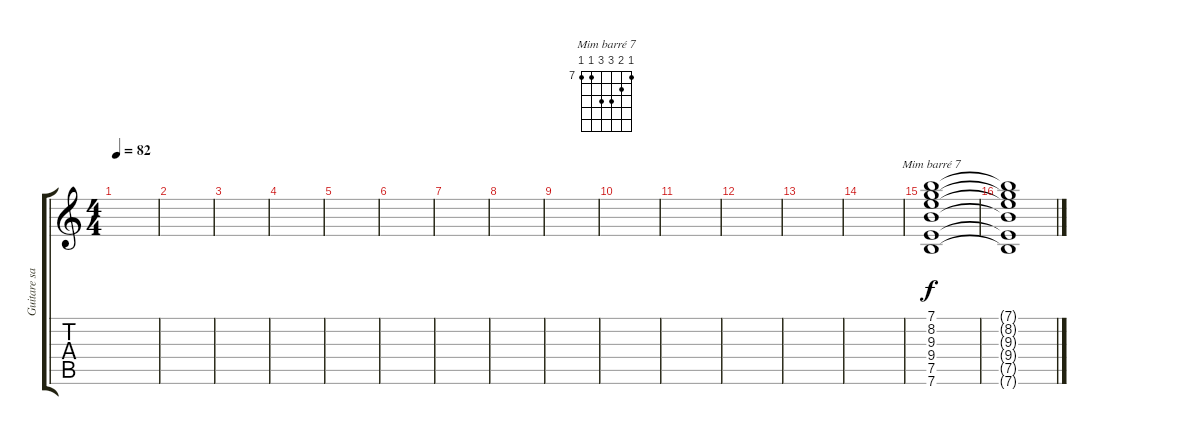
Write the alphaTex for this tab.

\track ("Guitare saturée" "Guitare sa") {instrument distortionguitar}
\staff {score tabs}
\tuning (E4 B3 G3 D3 A2 E2) {hide}
\chord ("Mim barré 7" 7 8 9 9 7 7) {firstfret 7}
\ts (4 4)
\tempo 82
\clef g2
\ks c
|
|
|
|
|
|
|
|
|
|
|
|
|
|
(7.1 8.2 9.3 9.4 7.5 7.6).1{ch "Mim barré 7"} |
(7.1{t} 8.2{t} 9.3{t} 9.4{t} 7.5{t} 7.6{t}).1
